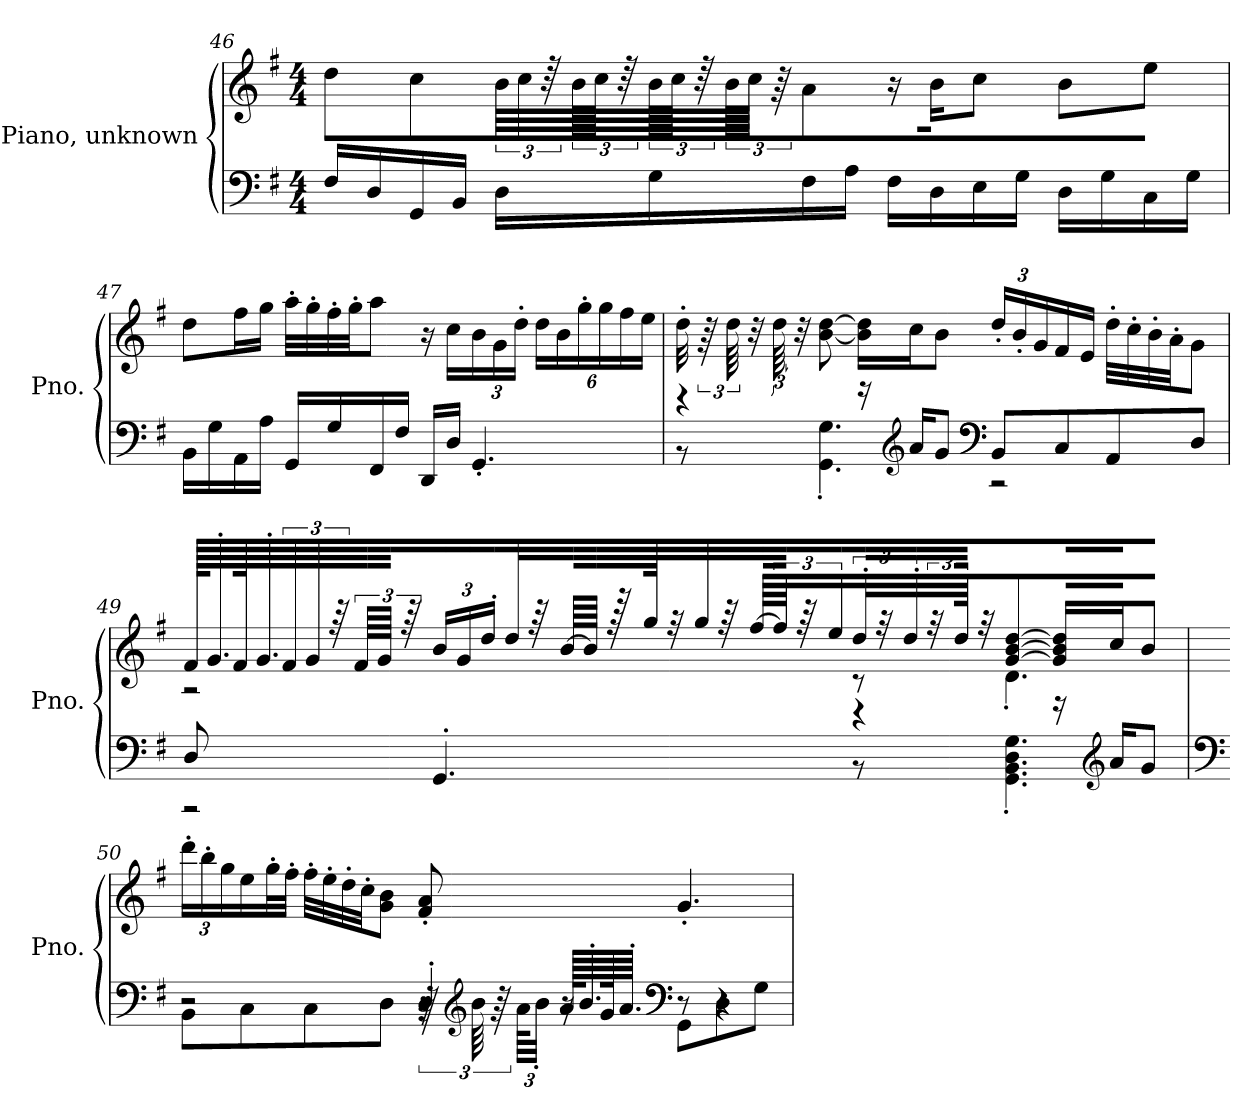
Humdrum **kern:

**kern	**kern
*part1	*part1
*staff2	*staff1
*I"Piano, unknown	*
*I'Pno.	*
*clefF4	*clefG2
*k[f#]	*k[f#]
*M4/4	*M4/4
=46	=46
16F#/LL	8dd\L
16D/	.
16GG/	8cc\
16BB/JJ	.
16D\LL	96b\LLL
.	96cc\JJJJ
.	96r
.	96b\LLLL
.	96cc\JJJJ
.	96r
16G\	96b\LLLL
.	96cc\JJJJ
.	96r
.	96b\LLLL
.	96cc\JJJJ
.	96r
16F#\	8a/
16A\JJ	.
16F#\LL	16r
16D\	16b\KL
16E\	8cc\J
16G\JJ	.
16D\LL	8b\L
16G\	.
16C\	8ee\J
16G\JJ	.
!!LO:LB:g=z
=47	=47
16BB\LL	8dd\L
16G\	.
16AA\	16ff#\L
16A\JJ	16gg\JJ
16GG/LL	32aa'\LLL
.	32gg'\
16G/	32ff#'\
.	32gg'\JJ
16FF#/	8aa\J
16F#/JJ	.
16DD/LL	16r
16D/JJ	16cc\LL
*	*Xbrackettup
4.GG'/	24b\
.	24g\
.	24dd'\JJ
.	24dd\LL
.	24b\
.	24gg'\
.	24gg\
.	24ff#\
.	24ee\JJ
=48	=48
*^	*
4r	8r	32dd'\
*	*	*brackettup
.	.	96r
.	.	96dd\
.	.	32r
.	.	96dd\
.	.	32r
.	4.GG\' 4.G\'	[8b\ [8dd\
16r	.	16b\] 16dd\]LL
*clefG2	*	*
16a/KL	.	16cc\J
8g/J	.	8b\J
*clefF4	*	*
*	*	*Xbrackettup
8BB/L	2r	24dd'/LL
.	.	24b'/
.	.	24g/
8C/	.	16f#/
.	.	16e/JJ
8AA/	.	32dd'\LLL
.	.	32cc'\
.	.	32b'\
.	.	32a'\JJ
8D/J	.	8g\J
!!LO:LB:g=z
=49	=49	=49
*	*	*^
8D/	2r	128f#/KLLLL	2r
.	.	64.g'/	.
.	.	128f#/K	.
.	.	64.g'/	.
*	*	*brackettup	*
.	.	96f#/	.
.	.	96g/JJJJ	.
.	.	96r	.
.	.	96f#/LLLL	.
.	.	96g/JJJJ	.
.	.	96r	.
*	*	*Xbrackettup	*
4.GG'/	.	24b/LL	.
.	.	24g/	.
.	.	24dd'/JJ	.
.	.	32dd/	.
.	.	64r	.
.	.	[64b/LLLL	.
.	.	64b/JJJJ]	.
.	.	128r	.
.	.	128gg/	.
.	.	32r	.
.	.	32gg/	.
.	.	64r	.
.	.	[64ff#/LLLL	.
*	*	*brackettup	*
.	.	96ff#/JJJJ]	.
.	.	96r	.
.	.	24ee/	.
4r	8r	48dd'/	8r
.	.	48r	.
.	.	48dd'/	.
.	.	48r	.
.	.	96dd/	.
.	.	32r	.
.	4.GG\' 4.BB\' 4.D\' 4.G\'	[8g/ [8b/ [8dd/	4.d'\
16r	.	16g/] 16b/] 16dd/]LL	.
*clefG2	*	*	*
16a/KL	.	16cc/J	.
8g/J	.	8b/J	.
*v	*v	*	*
*	*v	*v
!!LO:LB:g=z
=50	=50
*clefF4	*
*^	*
*	*^	*
*	*	*	*Xbrackettup
2r	8BB\L	2r	24ddd'\LL
.	.	.	24bb'\
.	.	.	24gg\
.	8C\	.	16ee\
.	.	.	32gg'\L
.	.	.	32ff#'\JJJ
.	8C\	.	32ff#'\LLL
.	.	.	32ee'\
.	.	.	32dd'\
.	.	.	32cc'\JJ
.	8D\J	.	8g\ 8b\J
16r	96r	4D'/	8f#/' 8a/'
*clefG2	*	*	*
.	96b\	.	.
.	96r	.	.
.	96a\KLLL	.	.
.	48b'\JJJ	.	.
128a/KLLLL	16r	.	.
64.b'/	.	.	.
128g/K	.	.	.
64.a'/JJJJ	.	.	.
*clefF4	*	*	*
8r	8GG\L	.	4.g'/
4r	8D\	4r	.
.	8G\J	.	.
*v	*v	*v	*
=	=
*-	*-
